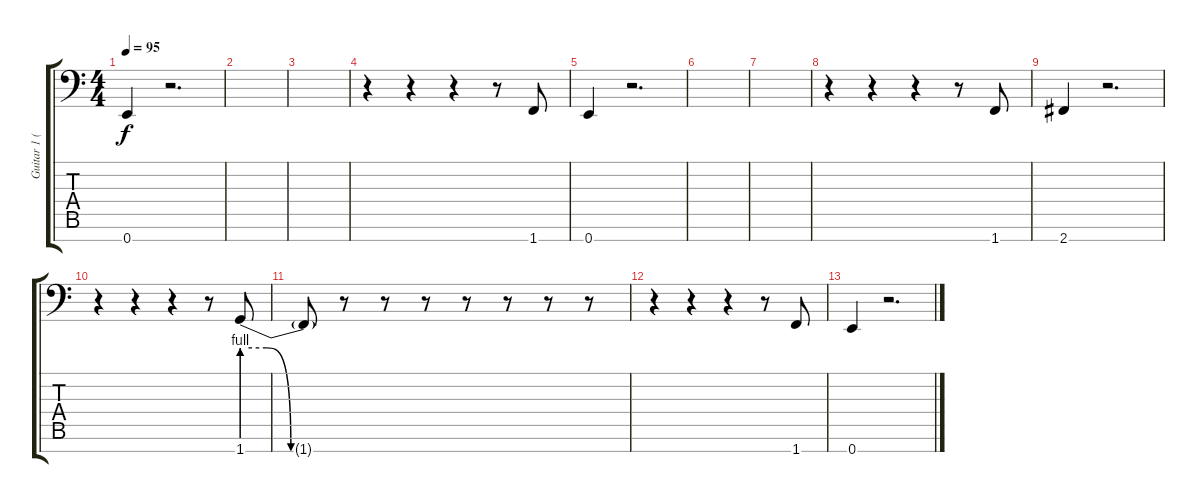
\track ("Guitar 1 (8th string)" "Guitar 1 (") {instrument distortionguitar}
\staff {score tabs}
\tuning (D4 A3 F3 C3 G2 D2 E1) {hide}
\ts (4 4)
\tempo 95
\clef f4
\ks c
0.7.4{dy f} r.2{d} |
|
|
r.4 r.4 r.4 r.8 1.7.8 |
0.7.4 r.2{d} |
|
|
r.4 r.4 r.4 r.8 1.7.8 |
2.7.4 r.2{d} |
r.4 r.4 r.4 r.8 1.7{be (custom 0 4 15 4 30 0 60 0)}.8 |
1.7{t}.8 r.8 r.8 r.8 r.8 r.8 r.8 r.8 |
r.4 r.4 r.4 r.8 1.7.8 |
0.7.4 r.2{d}
